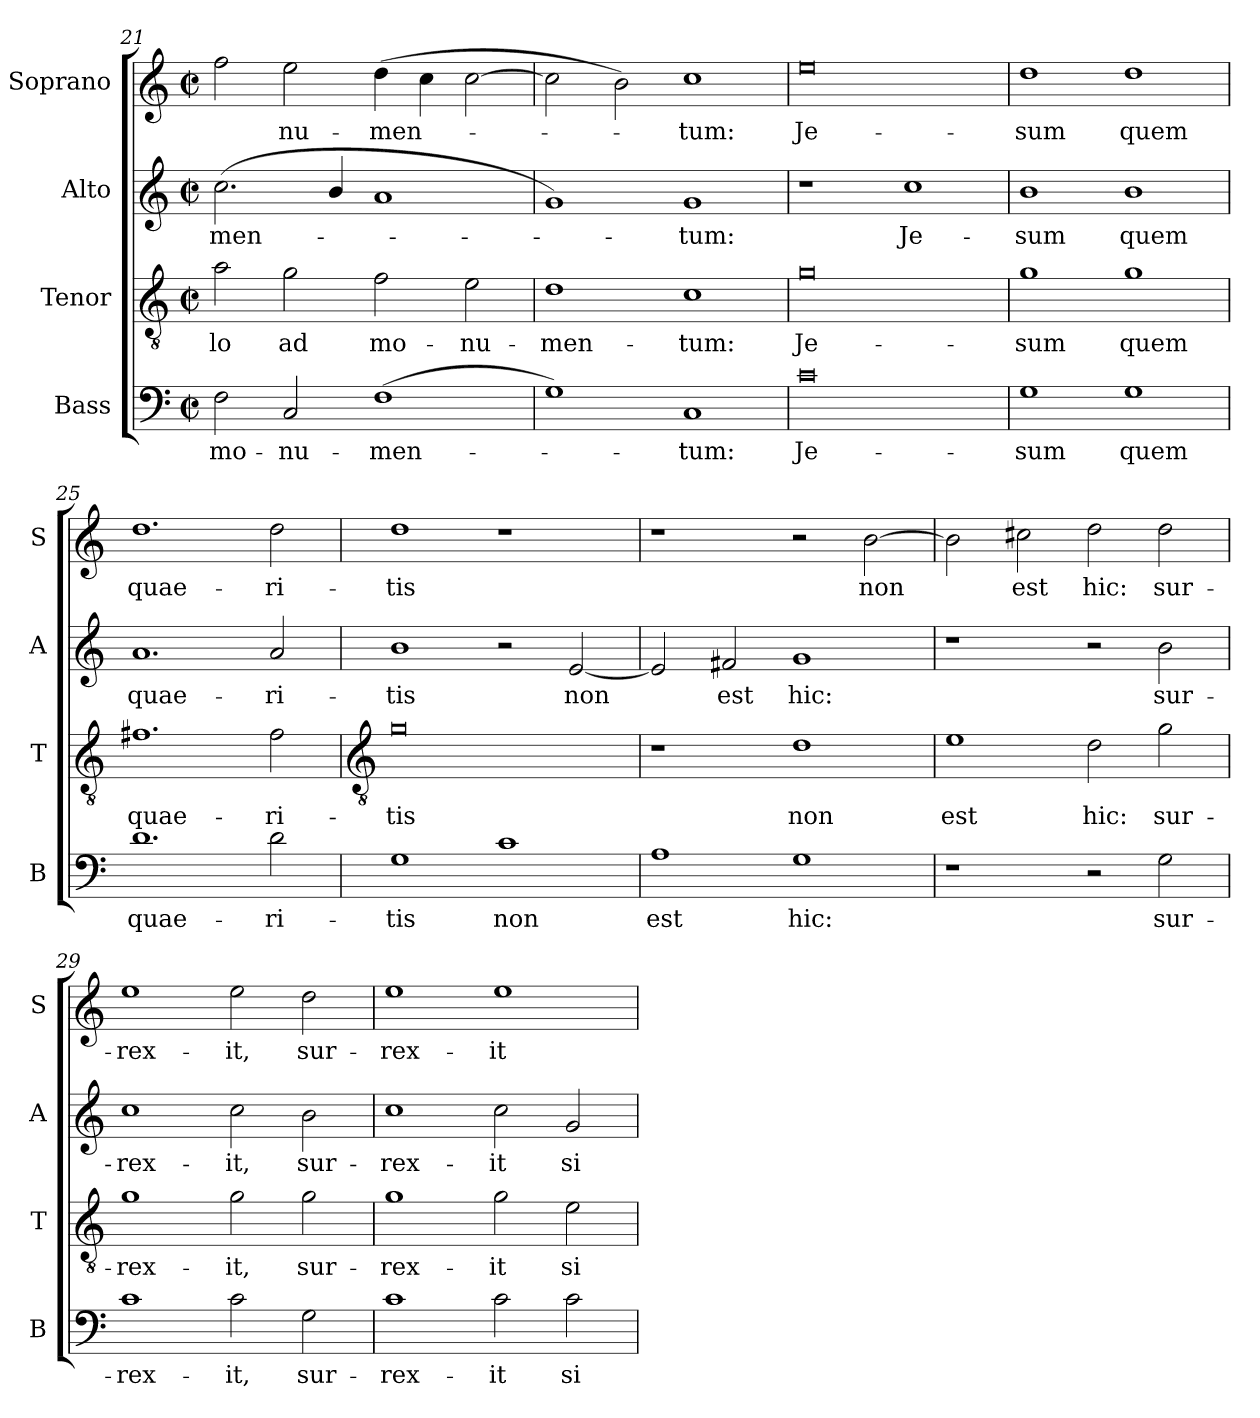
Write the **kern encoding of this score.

**kern	**text	**kern	**text	**kern	**text	**kern	**text
*part4	*part4	*part3	*part3	*part2	*part2	*part1	*part1
*staff4	*staff4	*staff3	*staff3	*staff2	*staff2	*staff1	*staff1
*I"Bass	*	*I"Tenor	*	*I"Alto	*	*I"Soprano	*
*I'B	*	*I'T	*	*I'A	*	*I'S	*
*clefF4	*	*clefGv2	*	*clefG2	*	*clefG2	*
*k[]	*	*k[]	*	*k[]	*	*k[]	*
*C:	*	*C:	*	*C:	*	*C:	*
*M4/2	*	*M4/2	*	*M4/2	*	*M4/2	*
*met(c|)	*	*met(c|)	*	*met(c|)	*	*met(c|)	*
=21	=21	=21	=21	=21	=21	=21	=21
!	!LO:LY:b	!	!LO:LY:b	!	!LO:LY:b	!	!
2F	mo-	2a	-lo	(<2.cc	-men-	2ff	.
!	!LO:LY:b	!	!LO:LY:b	!	!	!	!LO:LY:b
2C	-nu-	2g	ad	.	.	2ee	nu-
.	.	.	.	4b/	.	.	.
!	!LO:LY:b	!	!LO:LY:b	!	!	!	!LO:LY:b
(>1F	-men-	2f	mo-	1a/	.	(>4dd	-men-
.	.	.	.	.	.	4cc	.
!	!	!	!LO:LY:b	!	!	!	!
.	.	2e	-nu-	.	.	[2cc	.
=22	=22	=22	=22	=22	=22	=22	=22
!	!	!	!LO:LY:b	!	!	!	!
1G)	.	1d	-men-	1g/)	.	2cc]	.
.	.	.	.	.	.	2b)	.
!	!LO:LY:b	!	!LO:LY:b	!	!LO:LY:b	!	!LO:LY:b
1C	tum:	1c	-tum:	1g	tum:	1cc	tum:
=23	=23	=23	=23	=23	=23	=23	=23
!	!LO:LY:b	!	!LO:LY:b	!	!	!	!LO:LY:b
0c	Je-	0g	Je-	1r	.	0ee	Je-
!	!	!	!	!	!LO:LY:b	!	!
.	.	.	.	1cc	Je-	.	.
=24	=24	=24	=24	=24	=24	=24	=24
!	!LO:LY:b	!	!LO:LY:b	!	!LO:LY:b	!	!LO:LY:b
1G	-sum	1g	-sum	1b	-sum	1dd	-sum
!	!LO:LY:b	!	!LO:LY:b	!	!LO:LY:b	!	!LO:LY:b
1G	quem	1g	quem	1b	quem	1dd	quem
=25	=25	=25	=25	=25	=25	=25	=25
!	!LO:LY:b	!	!LO:LY:b	!	!LO:LY:b	!	!LO:LY:b
1.d	quae-	1.f#X	quae-	1.a	quae-	1.dd	quae-
!	!LO:LY:b	!	!LO:LY:b	!	!LO:LY:b	!	!LO:LY:b
2d	-ri-	2f#	-ri-	2a	-ri-	2dd	-ri-
!!LO:LB:g=z
=26	=26	=26	=26	=26	=26	=26	=26
*	*	*clefGv2	*	*	*	*	*
!	!LO:LY:b	!	!LO:LY:b	!	!LO:LY:b	!	!LO:LY:b
1G	-tis	0g	-tis	1b	-tis	1dd	-tis
!	!LO:LY:b	!	!	!	!	!	!
1c	non	.	.	2r	.	1r	.
!	!	!	!	!	!LO:LY:b	!	!
.	.	.	.	[2e	non	.	.
=27	=27	=27	=27	=27	=27	=27	=27
!	!LO:LY:b	!	!	!	!	!	!
1A	est	1r	.	2e]	.	1r	.
!	!	!	!	!	!LO:LY:b	!	!
.	.	.	.	2f#X	est	.	.
!	!LO:LY:b	!	!LO:LY:b	!	!LO:LY:b	!	!
1G	hic:	1d	non	1g	hic:	2r	.
!	!	!	!	!	!	!	!LO:LY:b
.	.	.	.	.	.	[2b	non
=28	=28	=28	=28	=28	=28	=28	=28
!	!	!	!LO:LY:b	!	!	!	!
1r	.	1e	est	1r	.	2b]	.
!	!	!	!	!	!	!	!LO:LY:b
.	.	.	.	.	.	2cc#X	est
!	!	!	!LO:LY:b	!	!	!	!LO:LY:b
2r	.	2d	hic:	2r	.	2dd	hic:
!	!LO:LY:b	!	!LO:LY:b	!	!LO:LY:b	!	!LO:LY:b
2G	sur-	2g	sur-	2b	sur-	2dd	sur-
=29	=29	=29	=29	=29	=29	=29	=29
!	!LO:LY:b	!	!LO:LY:b	!	!LO:LY:b	!	!LO:LY:b
1c	-rex-	1g	-rex-	1cc	-rex-	1ee	-rex-
!	!LO:LY:b	!	!LO:LY:b	!	!LO:LY:b	!	!LO:LY:b
2c	-it,	2g	-it,	2cc	-it,	2ee	-it,
!	!LO:LY:b	!	!LO:LY:b	!	!LO:LY:b	!	!LO:LY:b
2G	sur-	2g	sur-	2b	sur-	2dd	sur-
=30	=30	=30	=30	=30	=30	=30	=30
!	!LO:LY:b	!	!LO:LY:b	!	!LO:LY:b	!	!LO:LY:b
1c	-rex-	1g	-rex-	1cc	-rex-	1ee	-rex-
!	!LO:LY:b	!	!LO:LY:b	!	!LO:LY:b	!	!LO:LY:b
2c	-it	2g	-it	2cc	-it	1ee	-it
!	!LO:LY:b	!	!LO:LY:b	!	!LO:LY:b	!	!
2c	si-	2e	si-	2g	si-	.	.
=	=	=	=	=	=	=	=
*-	*-	*-	*-	*-	*-	*-	*-
